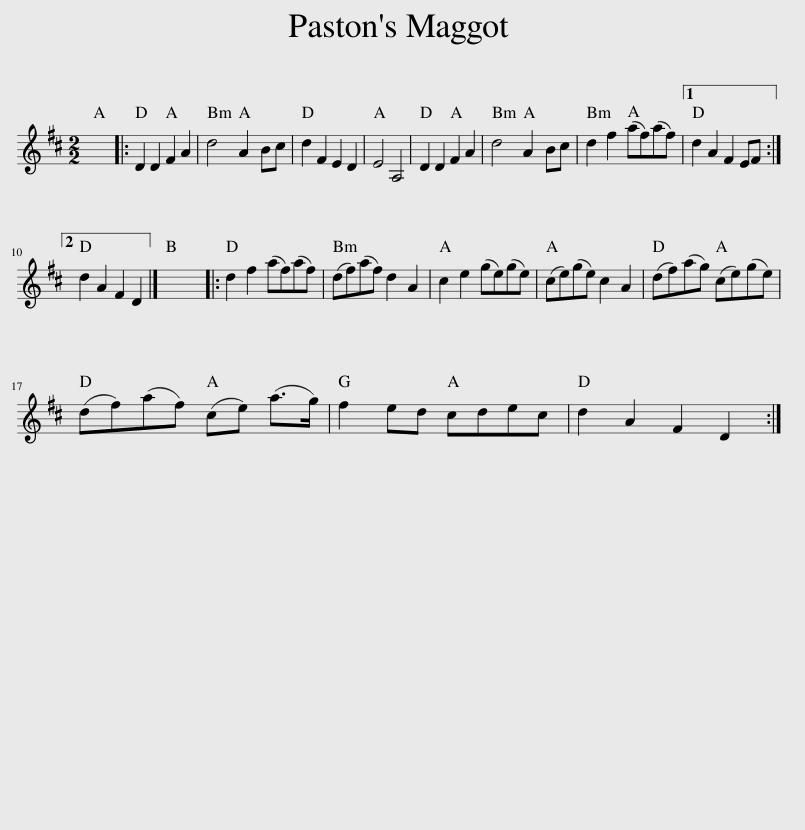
X:1
L:1/8
M:2/2
I:linebreak $
K:D
V:1 treble
V:1
 x8 |: D2 D2 F2 A2 | d4 A2 Bc | d2 F2 E2 D2 | E4 A,4 | %5
 D2 D2 F2 A2 | d4 A2 Bc | d2 f2 (af)(af) |1 d2 A2 F2 EF :|2$ d2 A2 F2 D2 |] %10
 x8 |: d2 f2 (af)(af) | (df)(af) d2 A2 | c2 e2 (ge)(ge) | (ce)(ge) c2 A2 | %15
 (df)(ag) (ce)(ge) |$ (df)(af) (ce) (a>g) | f2 ed cdec | d2 A2 F2 D2 :| %19
